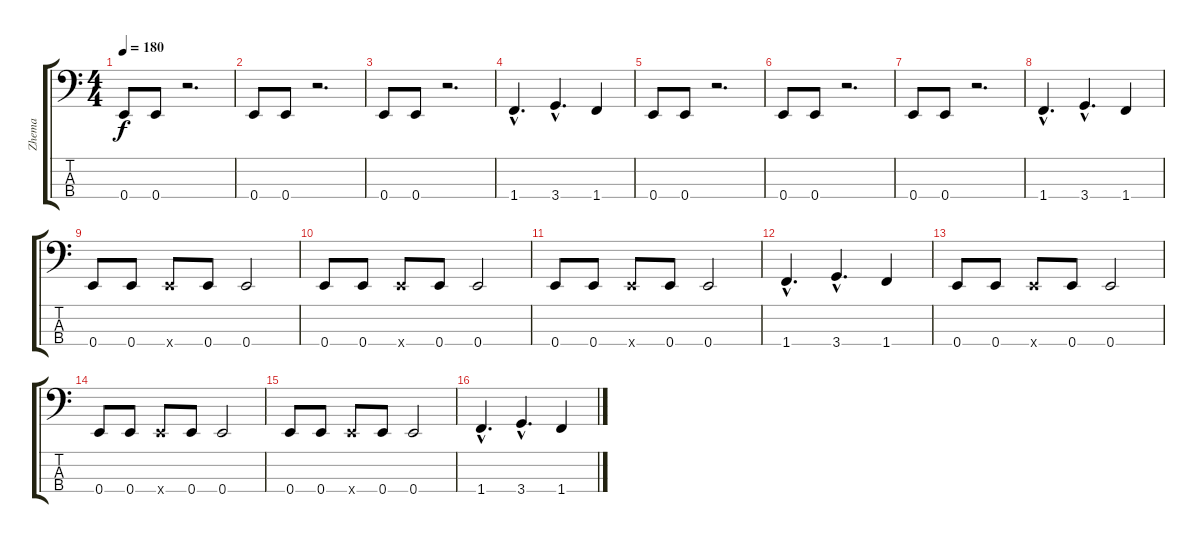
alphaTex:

\track ("Zhema" "Zhema") {instrument electricbasspick}
\staff {score tabs}
\tuning (G2 D2 A1 E1) {hide}
\ts (4 4)
\tempo 180
\clef f4
\ks c
0.4.8{dy f} 0.4.8 r.2{d} |
0.4.8 0.4.8 r.2{d} |
0.4.8 0.4.8 r.2{d} |
1.4{hac}.4{d} 3.4{hac}.4{d} 1.4.4 |
0.4.8 0.4.8 r.2{d} |
0.4.8 0.4.8 r.2{d} |
0.4.8 0.4.8 r.2{d} |
1.4{hac}.4{d} 3.4{hac}.4{d} 1.4.4 |
0.4.8 0.4.8 0.4{x}.8 0.4.8 0.4.2 |
0.4.8 0.4.8 0.4{x}.8 0.4.8 0.4.2 |
0.4.8 0.4.8 0.4{x}.8 0.4.8 0.4.2 |
1.4{hac}.4{d} 3.4{hac}.4{d} 1.4.4 |
0.4.8 0.4.8 0.4{x}.8 0.4.8 0.4.2 |
0.4.8 0.4.8 0.4{x}.8 0.4.8 0.4.2 |
0.4.8 0.4.8 0.4{x}.8 0.4.8 0.4.2 |
1.4{hac}.4{d} 3.4{hac}.4{d} 1.4.4
